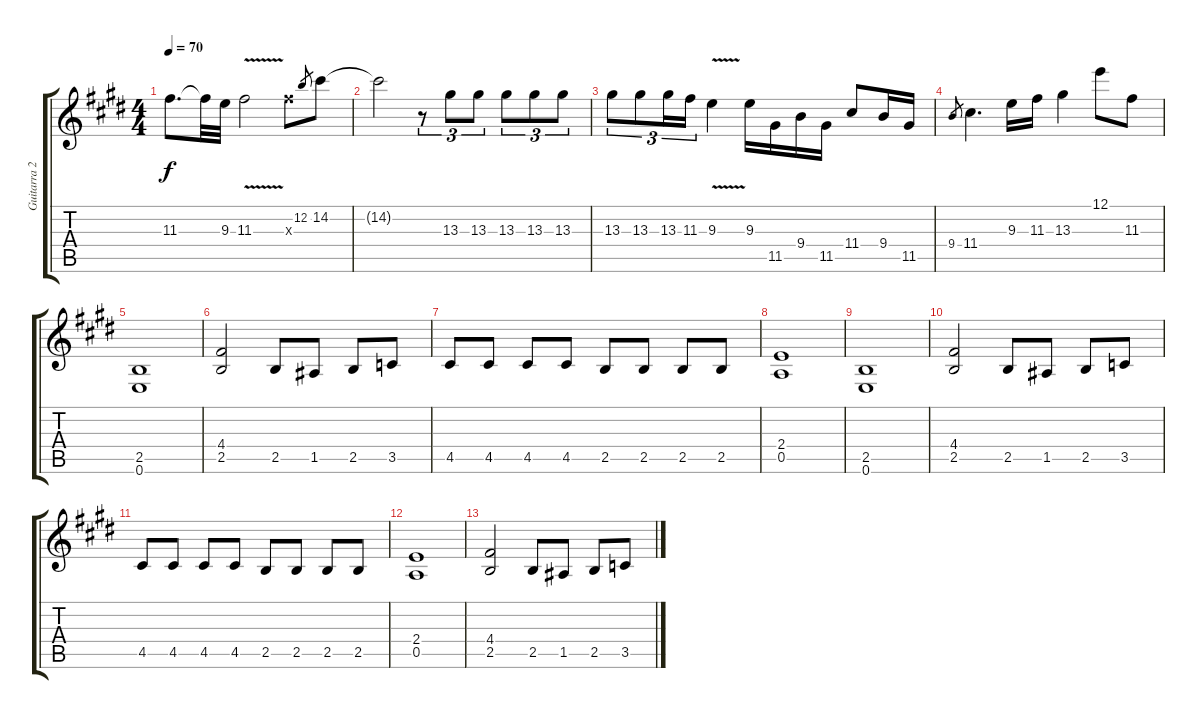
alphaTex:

\track ("Guitarra 2 " "Guitarra 2") {instrument overdrivenguitar}
\staff {score tabs}
\tuning (E4 B3 G3 D3 A2 E2) {hide}
\ts (4 4)
\tempo 70
\clef g2
\ks e
11.3{t}.8{d dy f} 11.3{t}.32 9.3.32 11.3{v}.2 11.3{x}.8 12.2.8{gr} 14.2.8 |
14.2{t}.2 r.8{tu (3 2)} 13.3.8{tu (3 2)} 13.3.8{tu (3 2)} 13.3.8{tu (3 2)} 13.3.8{tu (3 2)} 13.3.8{tu (3 2)} |
13.3.8{tu (3 2)} 13.3.8{tu (3 2)} 13.3.16{tu (3 2)} 11.3.16{tu (3 2)} 9.3{v}.4 9.3.16 11.5.16 9.4.16 11.5.16 11.4.8 9.4.16 11.5.16 |
9.4.8{gr} 11.4.4{d} 9.3.16 11.3.16 13.3.4 12.1.8 11.3.8 |
(2.5 0.6).1 |
(4.4 2.5).2 2.5.8 1.5.8 2.5.8 3.5.8 |
4.5.8 4.5.8 4.5.8 4.5.8 2.5.8 2.5.8 2.5.8 2.5.8 |
(2.4 0.5).1 |
(2.5 0.6).1 |
(4.4 2.5).2 2.5.8 1.5.8 2.5.8 3.5.8 |
4.5.8 4.5.8 4.5.8 4.5.8 2.5.8 2.5.8 2.5.8 2.5.8 |
(2.4 0.5).1 |
(4.4 2.5).2 2.5.8 1.5.8 2.5.8 3.5.8
